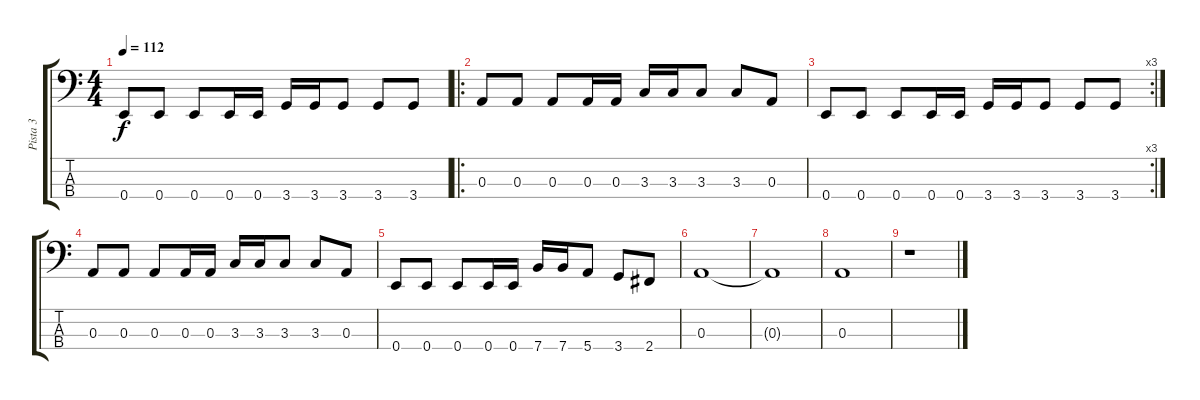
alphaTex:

\track ("Pista 3" "Pista 3") {instrument electricbassfinger}
\staff {score tabs}
\tuning (G2 D2 A1 E1) {hide}
\ts (4 4)
\tempo 112
\clef f4
\ks c
0.4.8{dy f} 0.4.8 0.4.8 0.4.16 0.4.16 3.4.16 3.4.16 3.4.8 3.4.8 3.4.8 |
\ro
0.3.8 0.3.8 0.3.8 0.3.16 0.3.16 3.3.16 3.3.16 3.3.8 3.3.8 0.3.8 |
\rc 3
0.4.8 0.4.8 0.4.8 0.4.16 0.4.16 3.4.16 3.4.16 3.4.8 3.4.8 3.4.8 |
0.3.8 0.3.8 0.3.8 0.3.16 0.3.16 3.3.16 3.3.16 3.3.8 3.3.8 0.3.8 |
0.4.8 0.4.8 0.4.8 0.4.16 0.4.16 7.4.16 7.4.16 5.4.8 3.4.8 2.4.8 |
0.3.1 |
0.3{t}.1 |
0.3.1 |
r.1
